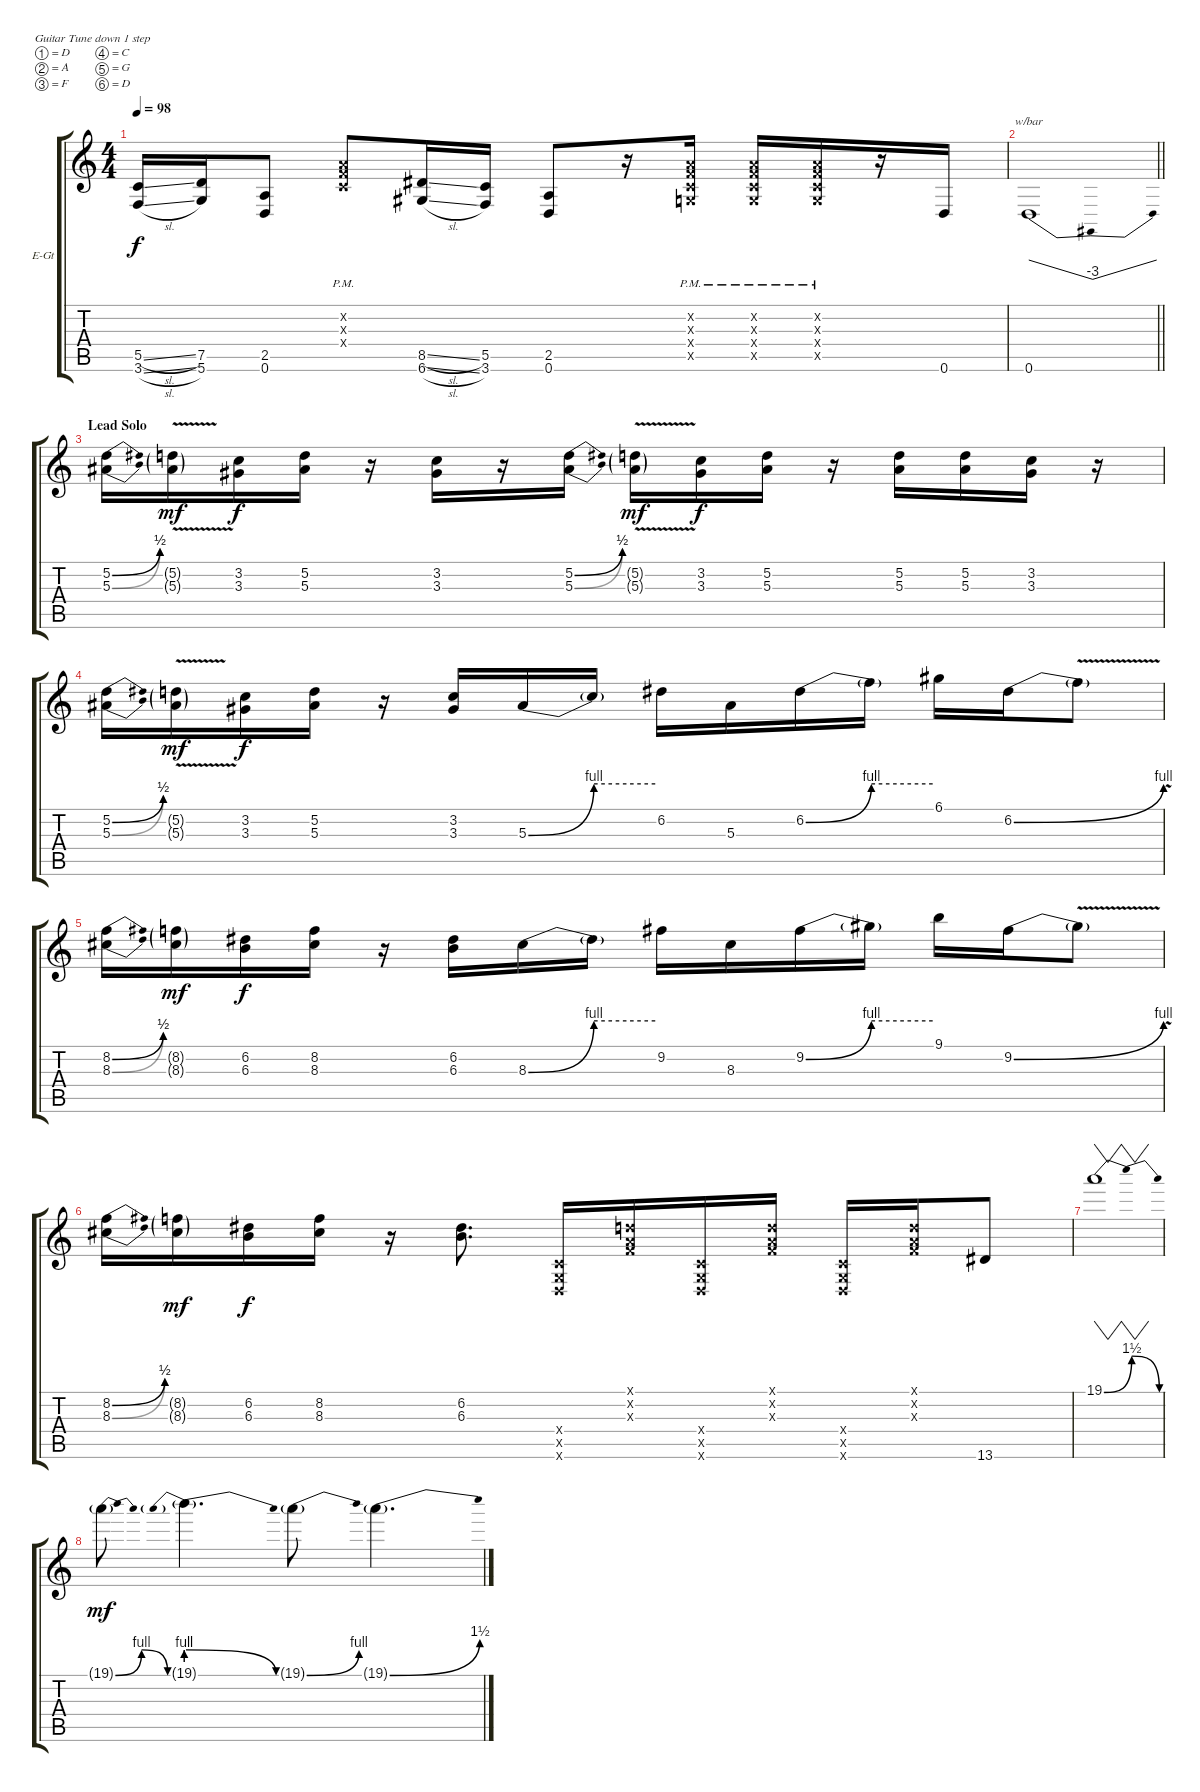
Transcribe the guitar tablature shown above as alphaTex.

\bracketExtendMode groupsimilarinstruments
\firstSystemTrackNameOrientation horizontal
\otherSystemsTrackNameOrientation horizontal
\track ("Dimebag Darrell" "E-Gt") {solo instrument overdrivenguitar}
\staff {score tabs}
\tuning (D4 A3 F3 C3 G2 D2)
\ts (4 4)
\tempo 98
\clef g2
\ks c
(5.5{sl} 3.6{sl}).16{dy f} (7.5 5.6).16 (2.5 0.6).8 (0.2{x} 0.3{x} 0.4{pm x}).8 (8.5{sl} 6.6{sl}).16 (5.5 3.6).16 (2.5 0.6).8 r.16 (0.2{x} 0.3{x} 0.4{pm x} 0.5{pm x}).16 (0.2{x} 0.3{x} 0.4{pm x} 0.5{pm x}).16 (0.2{x} 0.3{x} 0.4{pm x} 0.5{pm x}).16 r.16 0.6.16 |
\barLineRight lightlight
0.6.1{tbe (dip default 0 0 30 -12 60 0)} |
\section ("" "Lead Solo")
(5.2{be (bend 0 0 60 2)} 5.3{be (bend 0 0 60 2)}).16 (5.2{v g} 5.3{v g}).16{dy mf} (3.2 3.3).16{dy f} (5.2 5.3).16 r.16 (3.2 3.3).16 r.16 (5.2{be (bend 0 0 60 2)} 5.3{be (bend 0 0 60 2)}).16 (5.2{v g} 5.3{v g}).16{dy mf} (3.2 3.3).16{dy f} (5.2 5.3).16 r.16 (5.2 5.3).16 (5.2 5.3).16 (3.2 3.3).16 r.16 |
(5.2{be (bend 0 0 60 2)} 5.3{be (bend 0 0 60 2)}).16 (5.2{v g} 5.3{v g}).16{dy mf} (3.2 3.3).16{dy f} (5.2 5.3).16 r.16 (3.2 3.3).16 5.3{be (bend 0 0 60 4)}.16 5.3{be (hold 0 4 60 4) t}.16 6.2.16 5.3.16 6.2{be (bend 0 0 60 4)}.16 6.2{be (hold 0 4 60 4) t}.16 6.1.16 6.2{be (bend 0 0 60 4)}.16 6.2{v t}.8 |
(8.2{be (bend 0 0 60 2)} 8.3{be (bend 0 0 60 2)}).16 (8.2{g} 8.3{g}).16{dy mf} (6.2 6.3).16{dy f} (8.2 8.3).16 r.16 (6.2 6.3).16 8.3{be (bend 0 0 60 4)}.16 8.3{be (hold 0 4 60 4) t}.16 9.2.16 8.3.16 9.2{be (bend 0 0 60 4)}.16 9.2{be (hold 0 4 60 4) t}.16 9.1.16 9.2{be (bend 0 0 60 4)}.16 9.2{v t}.8 |
(8.2{be (bend 0 0 60 2)} 8.3{be (bend 0 0 60 2)}).16 (8.2{g} 8.3{g}).16{dy mf} (6.2 6.3).16{dy f} (8.2 8.3).16 r.16 (6.2 6.3).8{d} (0.4{x} 0.5{x} 0.6{x}).16 (0.1{x} 0.2{x} 0.3{x}).16 (0.4{x} 0.5{x} 0.6{x}).16 (0.1{x} 0.2{x} 0.3{x}).16 (0.4{x} 0.5{x} 0.6{x}).16 (0.1{x} 0.2{x} 0.3{x}).16 13.6.8 |
19.1{be (bendrelease 0 0 30 6 30 6 60 0)}.1{vw} |
19.1{be (bendrelease 0 0 30 4 30 4 60 0) g}.8{dy mf} 19.1{be (prebendrelease 0 4 60 0) g}.4{d} 19.1{be (bend 0 0 60 4) g}.8 19.1{be (bend 0 0 60 6) g}.4{d}
